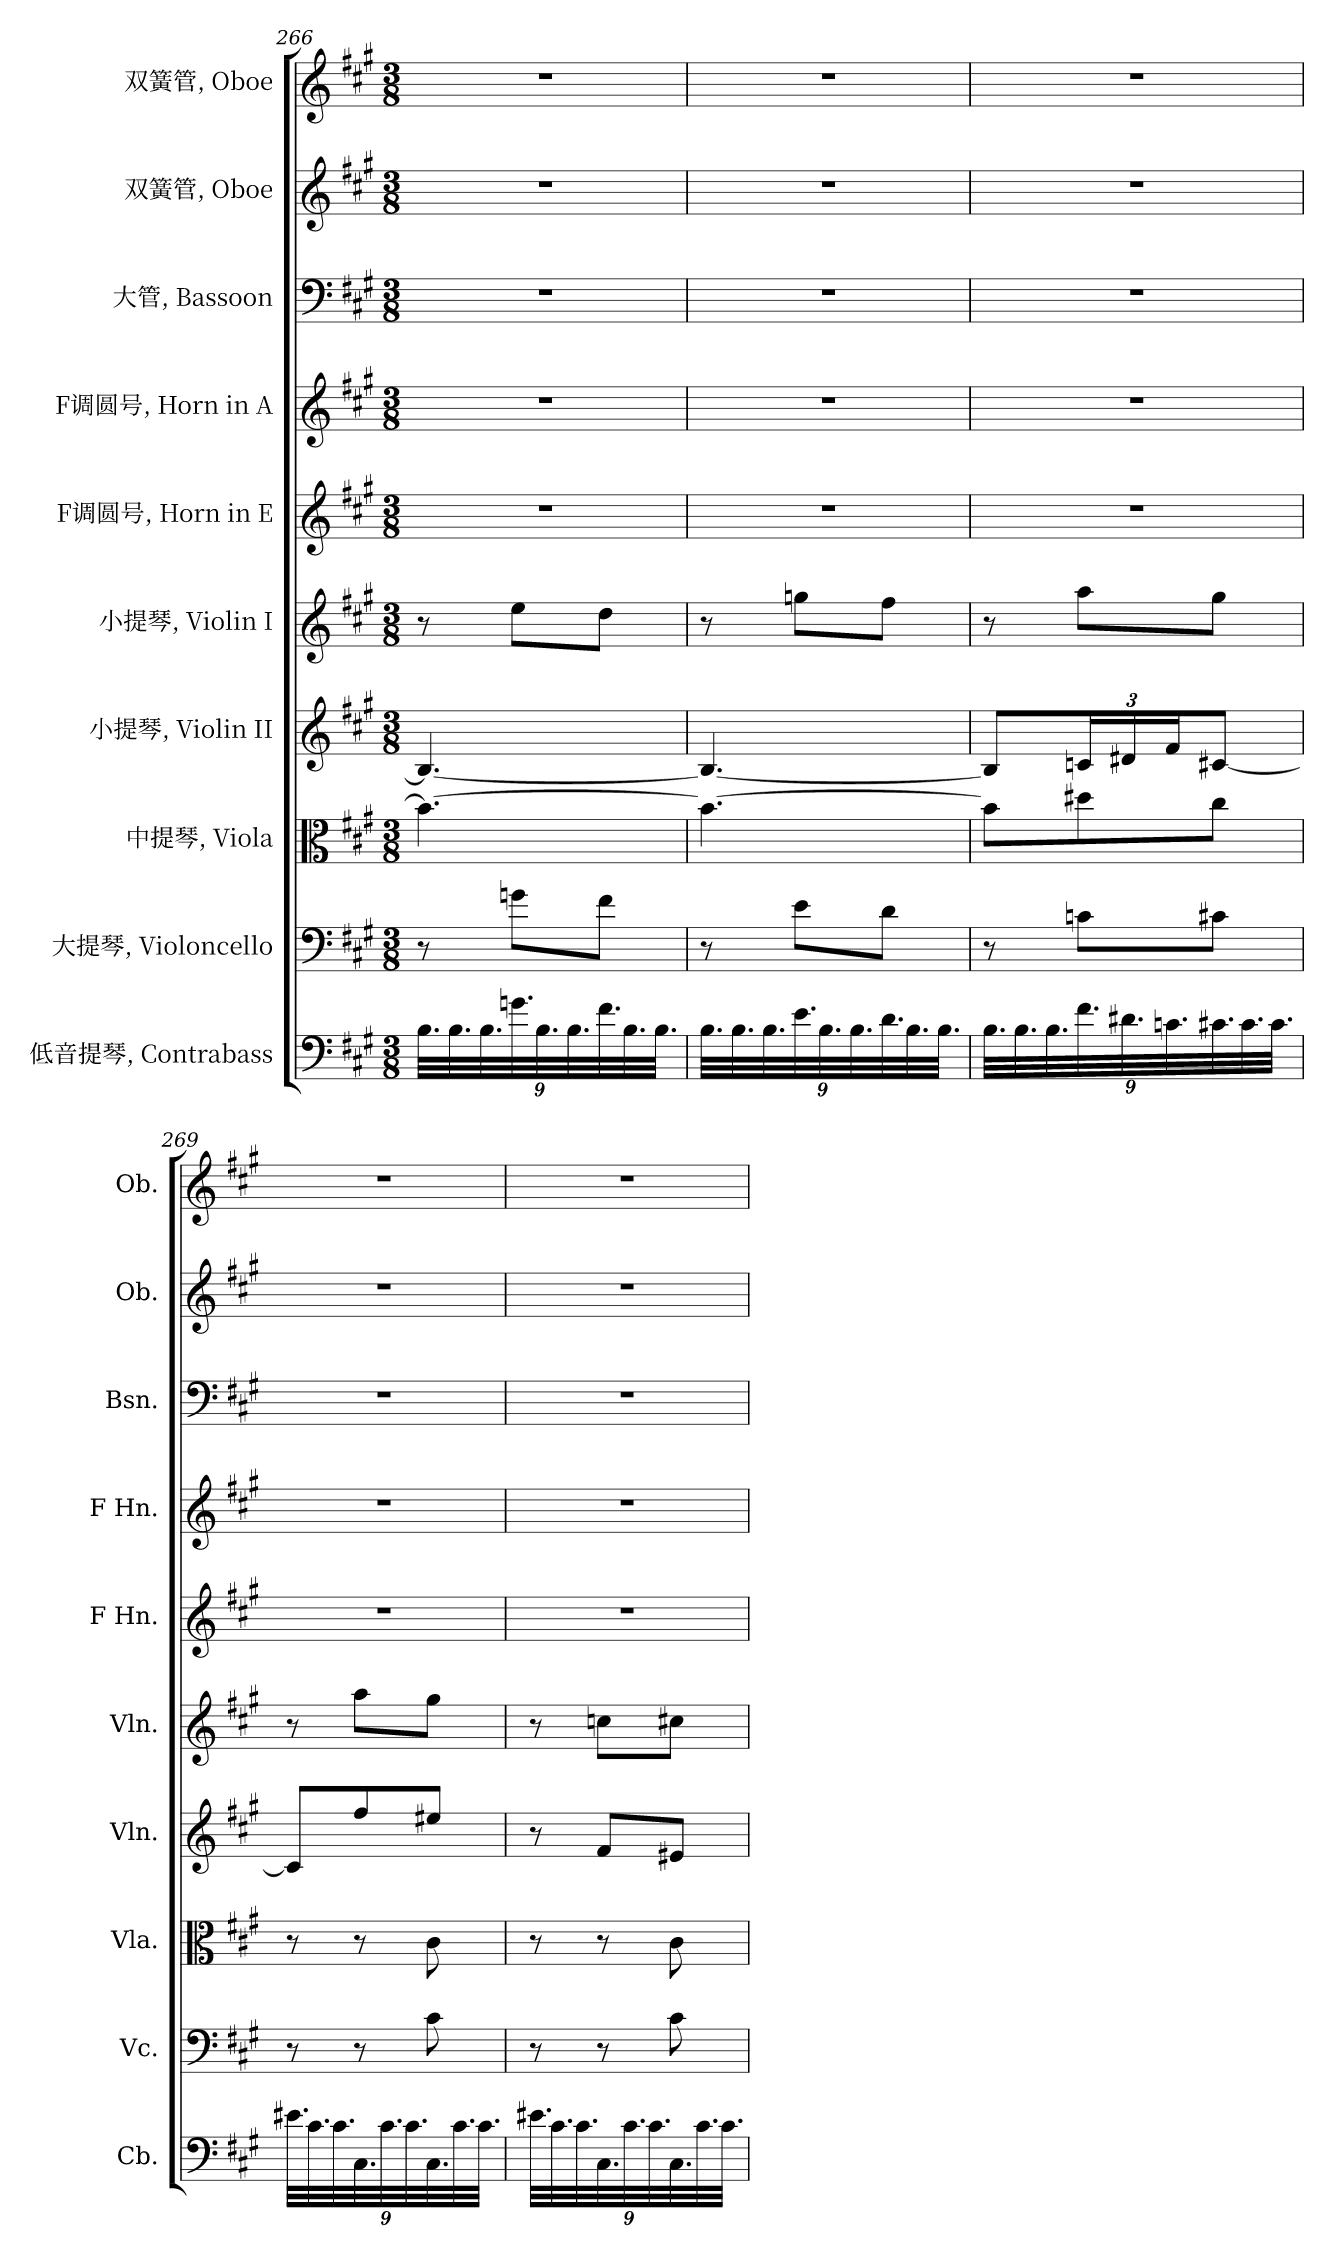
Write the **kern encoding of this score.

**kern	**kern	**kern	**kern	**kern	**kern	**kern	**kern	**kern	**kern
*part10	*part9	*part8	*part7	*part6	*part5	*part4	*part3	*part2	*part1
*staff10	*staff9	*staff8	*staff7	*staff6	*staff5	*staff4	*staff3	*staff2	*staff1
*I"低音提琴, Contrabass	*I"大提琴, Violoncello	*I"中提琴, Viola	*I"小提琴, Violin II	*I"小提琴, Violin I	*I"F调圆号, Horn in E	*I"F调圆号, Horn in A	*I"大管, Bassoon	*I"双簧管, Oboe	*I"双簧管, Oboe
*I'Cb.	*I'Vc.	*I'Vla.	*I'Vln.	*I'Vln.	*I'F Hn.	*I'F Hn.	*I'Bsn.	*I'Ob.	*I'Ob.
*clefF4	*clefF4	*clefC3	*clefG2	*clefG2	*clefG2	*clefG2	*clefF4	*clefG2	*clefG2
*ITrd7c12	*	*	*	*	*ITrd4c7	*ITrd4c7	*	*	*
*k[f#c#g#]	*k[f#c#g#]	*k[f#c#g#]	*k[f#c#g#]	*k[f#c#g#]	*k[f#c#]	*k[f#c#]	*k[f#c#g#]	*k[f#c#g#]	*k[f#c#g#]
*M3/8	*M3/8	*M3/8	*M3/8	*M3/8	*M3/8	*M3/8	*M3/8	*M3/8	*M3/8
*Xbrackettup	*	*	*	*	*	*	*	*	*
=266	=266	=266	=266	=266	=266	=266	=266	=266	=266
36.BB\LLL	8r	4.b\_	4.B/_	8r	4.r	4.r	4.r	4.r	4.r
36.BB\	.	.	.	.	.	.	.	.	.
36.BB\	.	.	.	.	.	.	.	.	.
36.Gn\	8gn\L	.	.	8ee\L	.	.	.	.	.
36.BB\	.	.	.	.	.	.	.	.	.
36.BB\	.	.	.	.	.	.	.	.	.
36.F#\	8f#\J	.	.	8dd\J	.	.	.	.	.
36.BB\	.	.	.	.	.	.	.	.	.
36.BB\JJJ	.	.	.	.	.	.	.	.	.
=267	=267	=267	=267	=267	=267	=267	=267	=267	=267
36.BB\LLL	8r	4.b\_	4.B/_	8r	4.r	4.r	4.r	4.r	4.r
36.BB\	.	.	.	.	.	.	.	.	.
36.BB\	.	.	.	.	.	.	.	.	.
36.E\	8e\L	.	.	8ggn\L	.	.	.	.	.
36.BB\	.	.	.	.	.	.	.	.	.
36.BB\	.	.	.	.	.	.	.	.	.
36.D\	8d\J	.	.	8ff#\J	.	.	.	.	.
36.BB\	.	.	.	.	.	.	.	.	.
36.BB\JJJ	.	.	.	.	.	.	.	.	.
!!LO:PB:g=z
=268	=268	=268	=268	=268	=268	=268	=268	=268	=268
36.BB\LLL	8r	8b\L]	8B/L]	8r	4.r	4.r	4.r	4.r	4.r
36.BB\	.	.	.	.	.	.	.	.	.
36.BB\	.	.	.	.	.	.	.	.	.
*	*	*	*Xbrackettup	*	*	*	*	*	*
36.F#\	8cn\L	8dd#X\	24cn/L	8aa\L	.	.	.	.	.
36.D#X\	.	.	24d#X/	.	.	.	.	.	.
36.Cn\	.	.	24f#/J	.	.	.	.	.	.
36.C#X\	8c#X\J	8cc#\J	[8c#X/J	8gg#\J	.	.	.	.	.
36.C#\	.	.	.	.	.	.	.	.	.
36.C#\JJJ	.	.	.	.	.	.	.	.	.
=269	=269	=269	=269	=269	=269	=269	=269	=269	=269
36.E#X\LLL	8r	8r	8c#/L]	8r	4.r	4.r	4.r	4.r	4.r
36.C#\	.	.	.	.	.	.	.	.	.
36.C#\	.	.	.	.	.	.	.	.	.
36.CC#\	8r	8r	8ff#/	8aa\L	.	.	.	.	.
36.C#\	.	.	.	.	.	.	.	.	.
36.C#\	.	.	.	.	.	.	.	.	.
36.CC#\	8c#\	8c#\	8ee#X/J	8gg#\J	.	.	.	.	.
36.C#\	.	.	.	.	.	.	.	.	.
36.C#\JJJ	.	.	.	.	.	.	.	.	.
!!LO:PB:g=z
=270	=270	=270	=270	=270	=270	=270	=270	=270	=270
36.E#X\LLL	8r	8r	8r	8r	4.r	4.r	4.r	4.r	4.r
36.C#\	.	.	.	.	.	.	.	.	.
36.C#\	.	.	.	.	.	.	.	.	.
36.CC#\	8r	8r	8f#/L	8ccn\L	.	.	.	.	.
36.C#\	.	.	.	.	.	.	.	.	.
36.C#\	.	.	.	.	.	.	.	.	.
36.CC#\	8c#\	8c#\	8e#X/J	8cc#X\J	.	.	.	.	.
36.C#\	.	.	.	.	.	.	.	.	.
36.C#\JJJ	.	.	.	.	.	.	.	.	.
=	=	=	=	=	=	=	=	=	=
*-	*-	*-	*-	*-	*-	*-	*-	*-	*-
